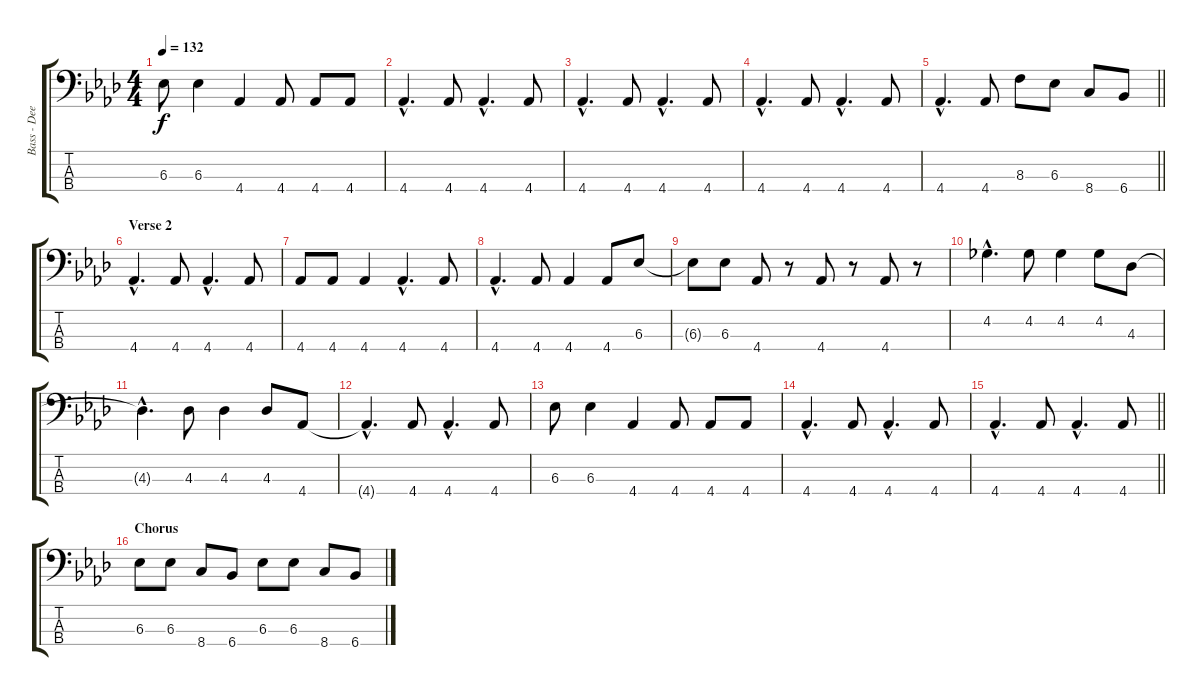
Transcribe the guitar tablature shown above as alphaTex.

\track ("Bass - Dee Murray" "Bass - Dee") {instrument electricbassfinger}
\staff {score tabs}
\tuning (G2 D2 A1 E1) {hide}
\ts (4 4)
\tempo 132
\clef f4
\ks ab
6.3.8{dy f} 6.3.4 4.4.4 4.4.8 4.4.8 4.4.8 |
4.4{hac}.4{d} 4.4.8 4.4{hac}.4{d} 4.4.8 |
4.4{hac}.4{d} 4.4.8 4.4{hac}.4{d} 4.4.8 |
4.4{hac}.4{d} 4.4.8 4.4{hac}.4{d} 4.4.8 |
\barLineRight lightlight
4.4{hac}.4{d} 4.4.8 8.3.8 6.3.8 8.4.8 6.4.8 |
\section ("" "Verse 2")
4.4{hac}.4{d} 4.4.8 4.4{hac}.4{d} 4.4.8 |
4.4.8 4.4.8 4.4.4 4.4{hac}.4{d} 4.4.8 |
4.4{hac}.4{d} 4.4.8 4.4.4 4.4.8 6.3.8 |
6.3{t}.8 6.3.8 4.4.8 r.8 4.4.8 r.8 4.4.8 r.8 |
4.2{hac}.4{d} 4.2.8 4.2.4 4.2.8 4.3.8 |
4.3{hac t}.4{d} 4.3.8 4.3.4 4.3.8 4.4.8 |
4.4{hac t}.4{d} 4.4.8 4.4{hac}.4{d} 4.4.8 |
6.3.8 6.3.4 4.4.4 4.4.8 4.4.8 4.4.8 |
4.4{hac}.4{d} 4.4.8 4.4{hac}.4{d} 4.4.8 |
\barLineRight lightlight
4.4{hac}.4{d} 4.4.8 4.4{hac}.4{d} 4.4.8 |
\section ("" "Chorus")
6.3.8 6.3.8 8.4.8 6.4.8 6.3.8 6.3.8 8.4.8 6.4.8
